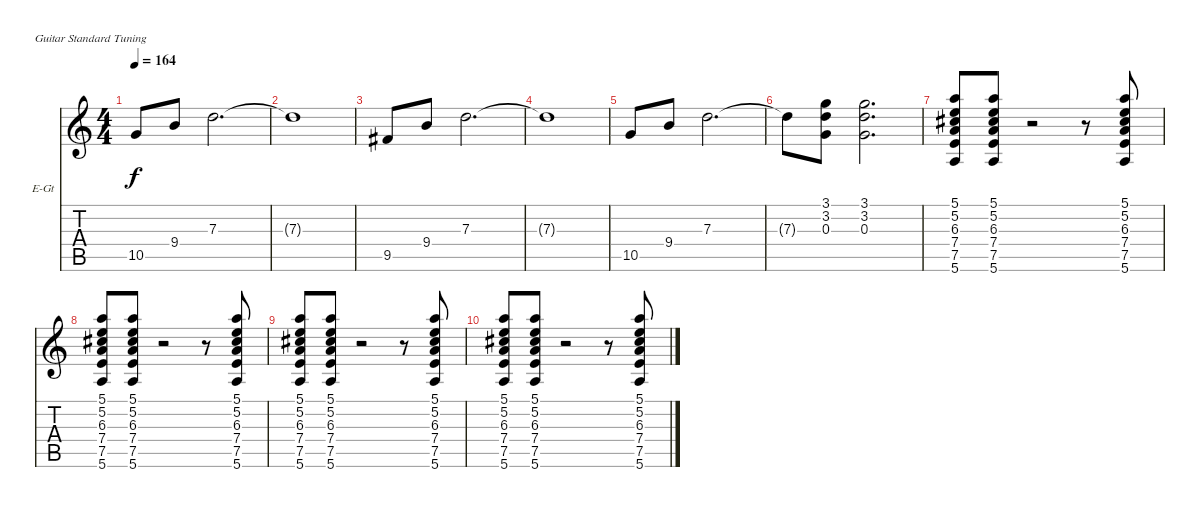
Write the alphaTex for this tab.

\defaultSystemsLayout 4
\bracketExtendMode nobrackets
\firstSystemTrackNameOrientation horizontal
\otherSystemsTrackNameOrientation horizontal
\track ("Mike McCready (Drive)" "E-Gt") {instrument overdrivenguitar}
\staff {score tabs}
\tuning (E4 B3 G3 D3 A2 E2)
\ts (4 4)
\tempo 164
\clef g2
\ks c
10.5.8{dy f} 9.4.8 7.3.2{d} |
7.3{t}.1 |
9.5.8 9.4.8 7.3.2{d} |
7.3{t}.1 |
10.5.8 9.4.8 7.3.2{d} |
7.3{t}.8 (3.1 3.2 0.3).8 (3.1 3.2 0.3).2{d} |
(5.1 5.2 6.3 7.4 7.5 5.6).8 (5.1 5.2 6.3 7.4 7.5 5.6).8 r.2 r.8 (5.1 5.2 6.3 7.4 7.5 5.6).8 |
(5.1 5.2 6.3 7.4 7.5 5.6).8 (5.1 5.2 6.3 7.4 7.5 5.6).8 r.2 r.8 (5.1 5.2 6.3 7.4 7.5 5.6).8 |
(5.1 5.2 6.3 7.4 7.5 5.6).8 (5.1 5.2 6.3 7.4 7.5 5.6).8 r.2 r.8 (5.1 5.2 6.3 7.4 7.5 5.6).8 |
(5.1 5.2 6.3 7.4 7.5 5.6).8 (5.1 5.2 6.3 7.4 7.5 5.6).8 r.2 r.8 (5.1 5.2 6.3 7.4 7.5 5.6).8
